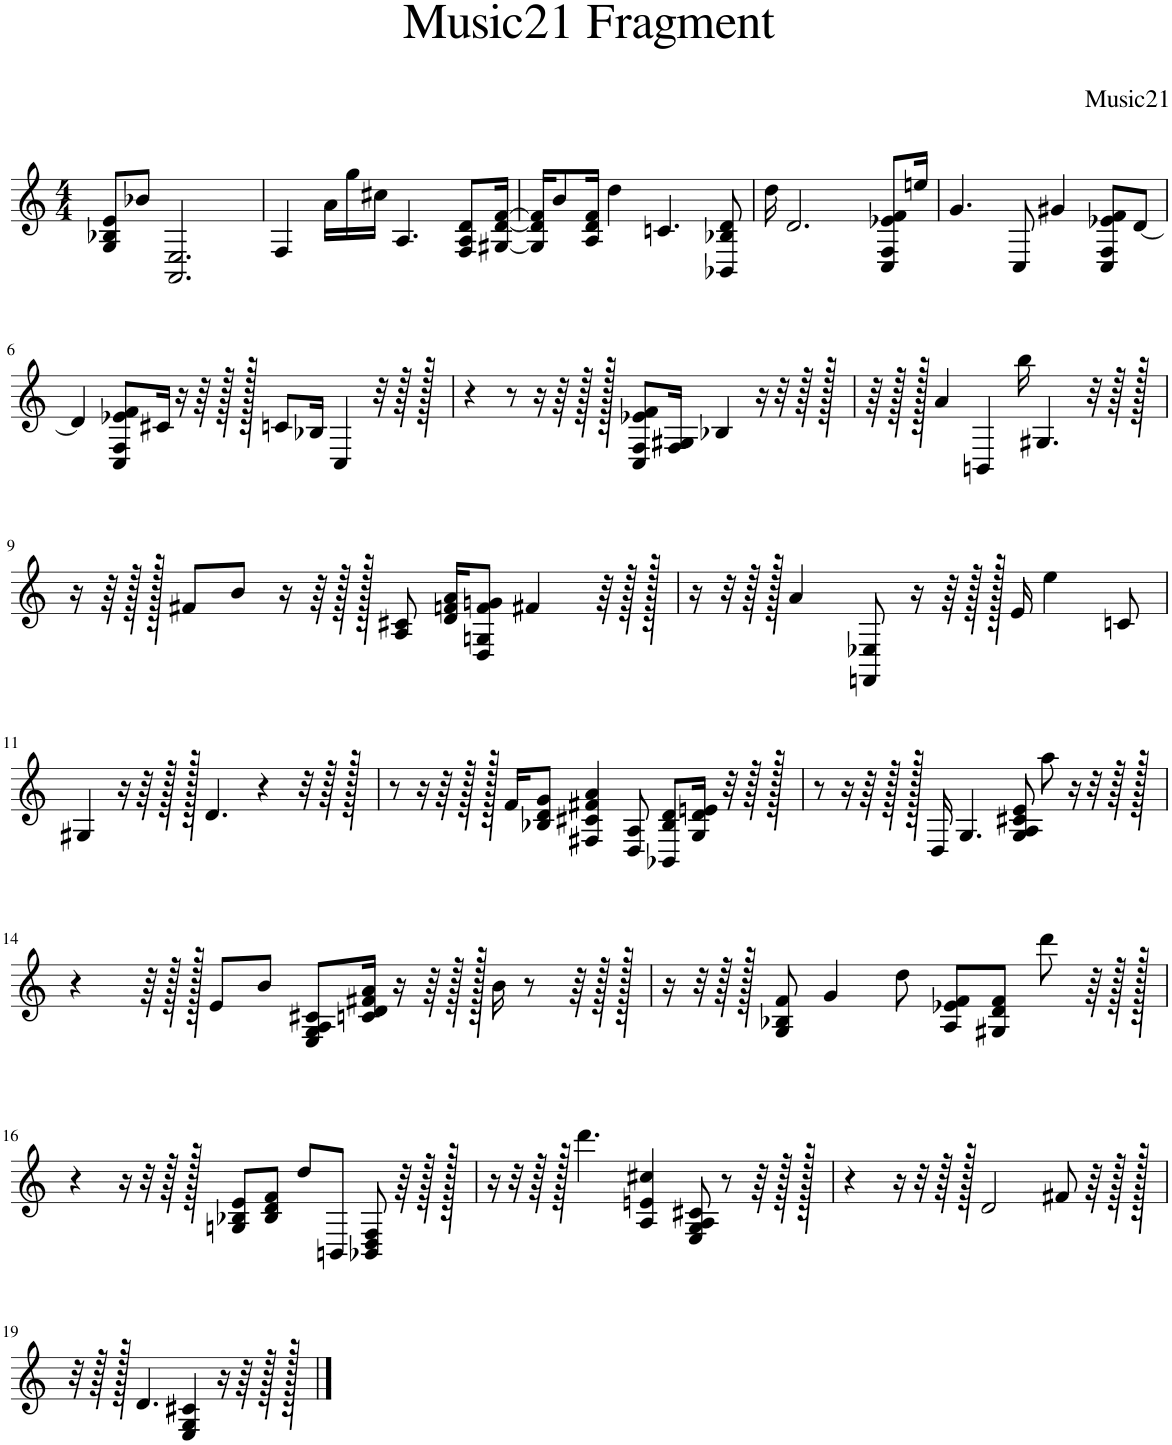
**kern
*part1
*staff1
*I"Piano
*I'Pno
*clefG2
*k[]
*M4/4
=1
8G/ 8B-X/ 8e/L
8b-X/J
2.AA/ 2.E/
=2
4F/
16a\LL
16gg\
16cc#X\JJ
4.A/
8F/ 8A/ 8d/L
[16G#X/ [16d/ [16f/Jk
=3
16G#/] 16d/] 16f/]KL
8b/
16A/ 16d/ 16f/Jk
4dd\
4.cn/
8BB-X/ 8B-X/ 8d/
=4
16dd\
2.d/
8C/ 8F/ 8e-X/ 8f/L
16een/Jk
=5
4.g/
8C/
4g#X/
8C/ 8F/ 8e-X/ 8f/L
[8d/J
!!LO:LB:g=z
=6
4d/]
8C/ 8F/ 8e-X/ 8f/L
16c#X/Jk
16r
64r
256r
1024r
3072ryy
8cn/L
16B-X/Jk
4C/
32r
128r
512r
=7
4r
8r
16r
64r
256r
1024r
3072ryy
8C/ 8F/ 8e-X/ 8f/L
16F/ 16G#X/Jk
4B-X/
16r
32r
128r
512r
=8
64r
256r
1024r
3072ryy
4a/
4BBn/
16bb\
4.G#X/
32r
128r
512r
!!LO:LB:g=z
=9
16r
64r
256r
1024r
3072ryy
8f#X/L
8b/J
16r
64r
256r
1024r
3072ryy
8A/ 8c#X/
16d/ 16fn/ 16a/KL
8D/ 8Gn/ 8f/ 8gn/J
4f#X/
64r
256r
1024r
=10
16r
32r
128r
512r
1536ryy
4a/
8FFn/ 8E-X/
16r
64r
256r
1024r
3072ryy
16e/
4ee\
8cn/
!!LO:LB:g=z
=11
4G#X/
16r
64r
256r
1024r
3072ryy
4.d/
4r
32r
128r
512r
=12
8r
16r
64r
256r
1024r
3072ryy
16f/KL
8B-X/ 8d/ 8g/J
4F#X/ 4c#X/ 4f#X/ 4a/
8D/ 8A/
8BB-X/ 8B-/ 8d/L
16G/ 16d/ 16en/Jk
32r
128r
512r
=13
8r
16r
64r
256r
1024r
3072ryy
16D/
4.G/
8G/ 8A/ 8c#X/ 8e/
8aa\
16r
32r
128r
512r
!!LO:LB:g=z
=14
4r
64r
256r
1024r
3072ryy
8e/L
8b/J
8E/ 8G/ 8A/ 8c#X/L
16cn/ 16d/ 16f#X/ 16a/Jk
16r
64r
256r
1024r
3072ryy
16b\
8r
64r
256r
1024r
=15
16r
32r
128r
512r
1536ryy
8G/ 8B-X/ 8f/
4g/
8dd\
8A/ 8e-X/ 8f/L
8G#X/ 8d/ 8f/J
8ddd\
64r
256r
1024r
!!LO:LB:g=z
=16
4r
16r
32r
128r
512r
1536ryy
8Gn/ 8B-X/ 8e/L
8B-/ 8d/ 8f/J
8dd/L
8BBn/J
8BB-X/ 8D/ 8F/
64r
256r
1024r
=17
16r
32r
128r
512r
1536ryy
4.ddd\
4A/ 4en/ 4cc#X/
8E/ 8G/ 8A/ 8c#X/
8r
64r
256r
1024r
=18
4r
16r
32r
128r
512r
1536ryy
2d/
8f#X/
64r
256r
1024r
!!LO:LB:g=z
=19
32r
128r
512r
1536ryy
4.d/
4E/ 4G/ 4c#X/
16r
64r
256r
1024r
==
*-
